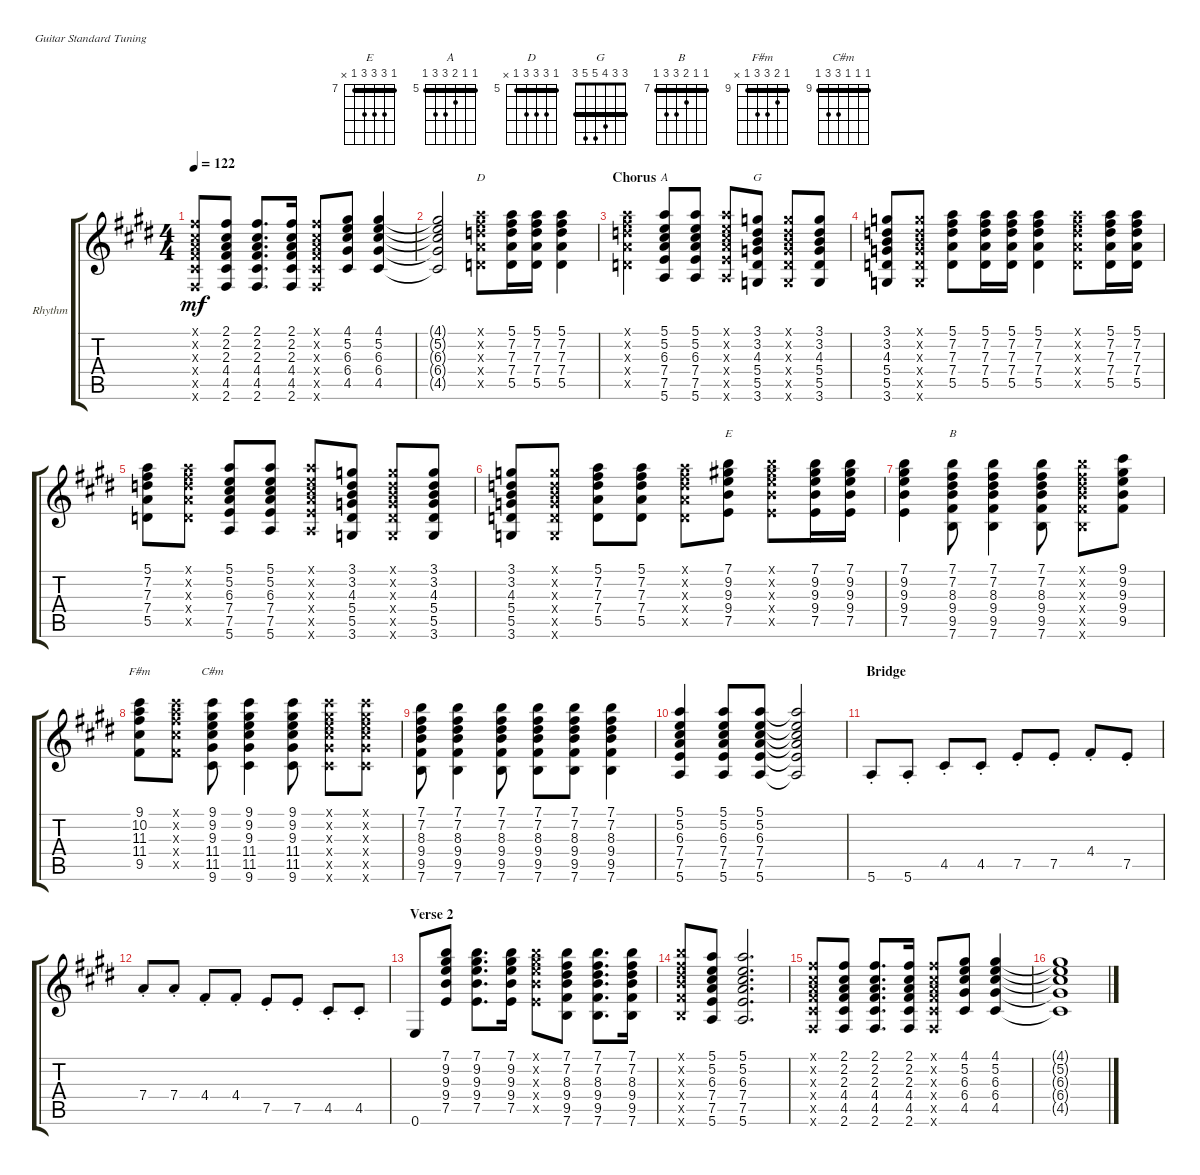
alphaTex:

\defaultSystemsLayout 4
\bracketExtendMode groupsimilarinstruments
\firstSystemTrackNameOrientation horizontal
\otherSystemsTrackNameOrientation horizontal
\track ("Rhythm Guitar (Frank Zappa)" "Rhythm") {instrument overdrivenguitar}
\staff {score tabs}
\tuning (E4 B3 G3 D3 A2 E2)
\chord ("E" 7 9 9 9 7 x) {firstfret 7 barre 7}
\chord ("A" 5 5 6 7 7 5) {firstfret 5 barre (5 5)}
\chord ("D" 5 7 7 7 5 x) {firstfret 5 barre 5}
\chord ("G" 3 3 4 5 5 3) {barre (3 3)}
\chord ("B" 7 7 8 9 9 7) {firstfret 7 barre (7 7)}
\chord ("F#m" 9 10 11 11 9 x) {firstfret 9 barre 9}
\chord ("C#m" 9 9 9 11 11 9) {firstfret 9 barre (9 9 9)}
\ts (4 4)
\tempo 122
\clef g2
\ks e
(2.6{x} 4.5{x} 4.4{x} 2.3{x} 2.2{x} 2.1{x}).8{dy mf} (2.6 4.5 4.4 2.3 2.2 2.1).8 (2.6 4.5 4.4 2.3 2.2 2.1).8{d} (2.6 4.5 4.4 2.3 2.2 2.1).16 (2.6{x} 4.5{x} 4.4{x} 2.3{x} 2.2{x} 2.1{x}).8 (4.5 6.4 6.3 5.2 4.1).8 (4.5 6.4 6.3 5.2 4.1).4 |
(4.5{t} 6.4{t} 6.3{t} 5.2{t} 4.1{t}).2 (5.5{x} 7.4{x} 7.3{x} 7.2{x} 5.1{x}).8{ch "D"} (5.5 7.4 7.3 7.2 5.1).16 (5.5 7.4 7.3 7.2 5.1).16 (5.5 7.4 7.3 7.2 5.1).4 |
\section ("" "Chorus")
(5.5{x} 7.4{x} 7.3{x} 7.2{x} 5.1{x}).4 (5.6 7.5 7.4 6.3 5.2 5.1).8{ch "A"} (5.6 7.5 7.4 6.3 5.2 5.1).8 (5.6{x} 7.5{x} 7.4{x} 6.3{x} 5.2{x} 5.1{x}).8 (3.6 5.5 5.4 4.3 3.2 3.1).8{ch "G"} (3.6{x} 5.5{x} 5.4{x} 4.3{x} 3.2{x} 3.1{x}).8 (3.6 5.5 5.4 4.3 3.2 3.1).8 |
(3.6 5.5 5.4 4.3 3.2 3.1).8 (3.6{x} 5.5{x} 5.4{x} 4.3{x} 3.2{x} 3.1{x}).8 (5.5 7.4 7.3 7.2 5.1).8 (5.5 7.4 7.3 7.2 5.1).16 (5.5 7.4 7.3 7.2 5.1).16 (5.5 7.4 7.3 7.2 5.1).4 (5.5{x} 7.4{x} 7.3{x} 7.2{x} 5.1{x}).8 (5.5 7.4 7.3 7.2 5.1).16 (5.5 7.4 7.3 7.2 5.1).16 |
(5.5 7.4 7.3 7.2 5.1).8 (5.5{x} 7.4{x} 7.3{x} 7.2{x} 5.1{x}).8 (5.6 7.5 7.4 6.3 5.2 5.1).8 (5.6 7.5 7.4 6.3 5.2 5.1).8 (5.6{x} 7.5{x} 7.4{x} 6.3{x} 5.2{x} 5.1{x}).8 (3.6 5.5 5.4 4.3 3.2 3.1).8 (3.6{x} 5.5{x} 5.4{x} 4.3{x} 3.2{x} 3.1{x}).8 (3.6 5.5 5.4 4.3 3.2 3.1).8 |
(3.6 5.5 5.4 4.3 3.2 3.1).8 (3.6{x} 5.5{x} 5.4{x} 4.3{x} 3.2{x} 3.1{x}).8 (5.5 7.4 7.3 7.2 5.1).8 (5.5 7.4 7.3 7.2 5.1).8 (5.5{x} 7.4{x} 7.3{x} 7.2{x} 5.1{x}).8 (7.5 9.4 9.3 9.2 7.1).8{ch "E"} (7.5{x} 9.4{x} 9.3{x} 9.2{x} 7.1{x}).8 (7.5 9.4 9.3 9.2 7.1).16 (7.5 9.4 9.3 9.2 7.1).16 |
(7.5 9.4 9.3 9.2 7.1).4 (7.6 9.5 9.4 8.3 7.2 7.1).8{ch "B"} (7.6 9.5 9.4 8.3 7.2 7.1).4 (7.6 9.5 9.4 8.3 7.2 7.1).8 (7.6{x} 9.5{x} 9.4{x} 8.3{x} 7.2{x} 7.1{x}).8 (9.5 9.4 9.3 9.2 9.1).8 |
(9.5 11.4 11.3 10.2 9.1).8{ch "F#m"} (9.5{x} 11.4{x} 11.3{x} 10.2{x} 9.1{x}).8 (9.6 11.5 11.4 9.3 9.2 9.1).8{ch "C#m"} (9.6 11.5 11.4 9.3 9.2 9.1).4 (9.6 11.5 11.4 9.3 9.2 9.1).8 (9.6{x} 11.5{x} 11.4{x} 9.3{x} 9.2{x} 9.1{x}).8 (9.6{x} 11.5{x} 11.4{x} 9.3{x} 9.2{x} 9.1{x}).8 |
(7.6 9.5 9.4 8.3 7.2 7.1).8 (7.6 9.5 9.4 8.3 7.2 7.1).4 (7.6 9.5 9.4 8.3 7.2 7.1).8 (7.6 9.5 9.4 8.3 7.2 7.1).8 (7.6 9.5 9.4 8.3 7.2 7.1).8 (7.6 9.5 9.4 8.3 7.2 7.1).4 |
(5.6 7.5 7.4 6.3 5.2 5.1).4 (5.6 7.5 7.4 6.3 5.2 5.1).8 (5.6 7.5 7.4 6.3 5.2 5.1).8 (5.6{t} 7.5{t} 7.4{t} 6.3{t} 5.2{t} 5.1{t}).2 |
\section ("" "Bridge")
5.6{st}.8 5.6{st}.8 4.5{st}.8 4.5{st}.8 7.5{st}.8 7.5{st}.8 4.4{st}.8 7.5{st}.8 |
7.4{st}.8 7.4{st}.8 4.4{st}.8 4.4{st}.8 7.5{st}.8 7.5{st}.8 4.5{st}.8 4.5{st}.8 |
\section ("" "Verse 2")
0.6.8 (7.5 9.4 9.3 9.2 7.1).8 (7.5 9.4 9.3 9.2 7.1).8{d} (7.5 9.4 9.3 9.2 7.1).16 (7.5{x} 9.4{x} 9.3{x} 9.2{x} 7.1{x}).8 (7.6 9.5 9.4 8.3 7.2 7.1).8 (7.6 9.5 9.4 8.3 7.2 7.1).8{d} (7.6 9.5 9.4 8.3 7.2 7.1).16 |
(7.6{x} 9.5{x} 9.4{x} 8.3{x} 7.2{x} 7.1{x}).8 (5.6 7.5 7.4 6.3 5.2 5.1).8 (5.6 7.5 7.4 6.3 5.2 5.1).2{d} |
(2.6{x} 4.5{x} 4.4{x} 2.3{x} 2.2{x} 2.1{x}).8 (2.6 4.5 4.4 2.3 2.2 2.1).8 (2.6 4.5 4.4 2.3 2.2 2.1).8{d} (2.6 4.5 4.4 2.3 2.2 2.1).16 (2.6{x} 4.5{x} 4.4{x} 2.3{x} 2.2{x} 2.1{x}).8 (4.5 6.4 6.3 5.2 4.1).8 (4.5 6.4 6.3 5.2 4.1).4 |
(4.5{t} 6.4{t} 6.3{t} 5.2{t} 4.1{t}).1
